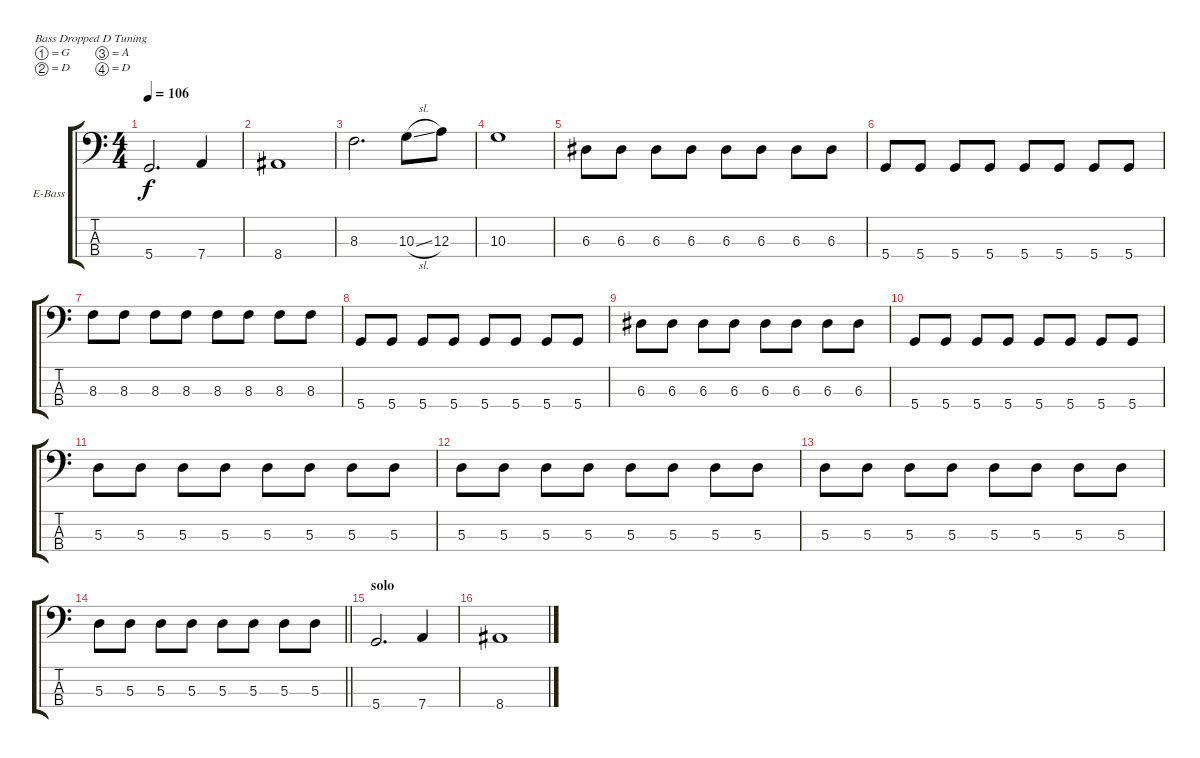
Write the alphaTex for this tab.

\bracketExtendMode groupsimilarinstruments
\firstSystemTrackNameOrientation horizontal
\otherSystemsTrackNameOrientation horizontal
\track ("Bass Tim C." "E-Bass") {instrument electricbassfinger}
\staff {score tabs}
\tuning (G2 D2 A1 D1)
\ts (4 4)
\tempo 106
\clef f4
\ks c
5.4.2{d dy f} 7.4.4 |
8.4.1 |
8.3.2{d} 10.3{sl}.8 12.3.8 |
10.3.1 |
6.3.8 6.3.8 6.3.8 6.3.8 6.3.8 6.3.8 6.3.8 6.3.8 |
5.4.8 5.4.8 5.4.8 5.4.8 5.4.8 5.4.8 5.4.8 5.4.8 |
8.3.8 8.3.8 8.3.8 8.3.8 8.3.8 8.3.8 8.3.8 8.3.8 |
5.4.8 5.4.8 5.4.8 5.4.8 5.4.8 5.4.8 5.4.8 5.4.8 |
6.3.8 6.3.8 6.3.8 6.3.8 6.3.8 6.3.8 6.3.8 6.3.8 |
5.4.8 5.4.8 5.4.8 5.4.8 5.4.8 5.4.8 5.4.8 5.4.8 |
5.3.8 5.3.8 5.3.8 5.3.8 5.3.8 5.3.8 5.3.8 5.3.8 |
5.3.8 5.3.8 5.3.8 5.3.8 5.3.8 5.3.8 5.3.8 5.3.8 |
5.3.8 5.3.8 5.3.8 5.3.8 5.3.8 5.3.8 5.3.8 5.3.8 |
\barLineRight lightlight
5.3.8 5.3.8 5.3.8 5.3.8 5.3.8 5.3.8 5.3.8 5.3.8 |
\section ("" "solo")
5.4.2{d} 7.4.4 |
8.4.1
